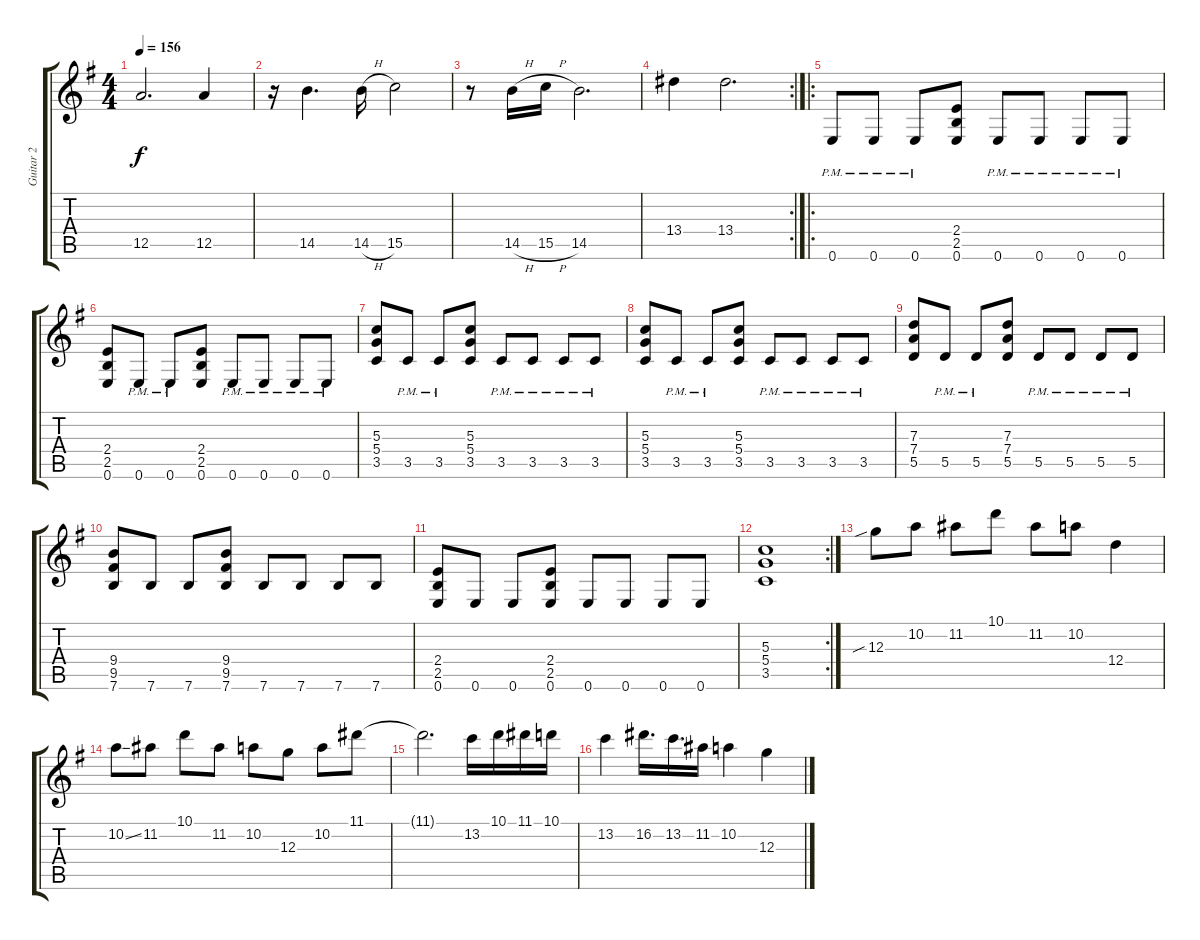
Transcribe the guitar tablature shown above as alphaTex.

\track ("Guitar 2" "Guitar 2") {instrument distortionguitar}
\staff {score tabs}
\tuning (E4 B3 G3 D3 A2 E2) {hide}
\ts (4 4)
\tempo 156
\clef g2
\ks g
12.5.2{d dy f} 12.5.4 |
r.16 14.5.4{d} 14.5{h}.16 15.5.2 |
r.8 14.5{h}.16 15.5{h}.16 14.5.2{d} |
\rc 2
13.4.4 13.4.2{d} |
\ro
0.6{pm}.8 0.6{pm}.8 0.6{pm}.8 (2.4 2.5 0.6).8 0.6{pm}.8 0.6{pm}.8 0.6{pm}.8 0.6{pm}.8 |
(2.4 2.5 0.6).8 0.6{pm}.8 0.6{pm}.8 (2.4 2.5 0.6).8 0.6{pm}.8 0.6{pm}.8 0.6{pm}.8 0.6{pm}.8 |
(5.3 5.4 3.5).8 3.5{pm}.8 3.5{pm}.8 (5.3 5.4 3.5).8 3.5{pm}.8 3.5{pm}.8 3.5{pm}.8 3.5{pm}.8 |
(5.3 5.4 3.5).8 3.5{pm}.8 3.5{pm}.8 (5.3 5.4 3.5).8 3.5{pm}.8 3.5{pm}.8 3.5{pm}.8 3.5{pm}.8 |
(7.3 7.4 5.5).8 5.5{pm}.8 5.5{pm}.8 (7.3 7.4 5.5).8 5.5{pm}.8 5.5{pm}.8 5.5{pm}.8 5.5{pm}.8 |
(9.4 9.5 7.6).8 7.6.8 7.6.8 (9.4 9.5 7.6).8 7.6.8 7.6.8 7.6.8 7.6.8 |
(2.4 2.5 0.6).8 0.6.8 0.6.8 (2.4 2.5 0.6).8 0.6.8 0.6.8 0.6.8 0.6.8 |
\rc 2
(5.3 5.4 3.5).1 |
12.3{sib}.8 10.2.8 11.2.8 10.1.8 11.2.8 10.2.8 12.4.4 |
10.2{ss}.8 11.2.8 10.1.8 11.2.8 10.2.8 12.3.8 10.2.8 11.1.8 |
11.1{t}.2{d} 13.2.16 10.1.16 11.1.16 10.1.16 |
13.2.4 16.2.16{d} 13.2.16{d} 11.2.16 10.2.4 12.3.4
